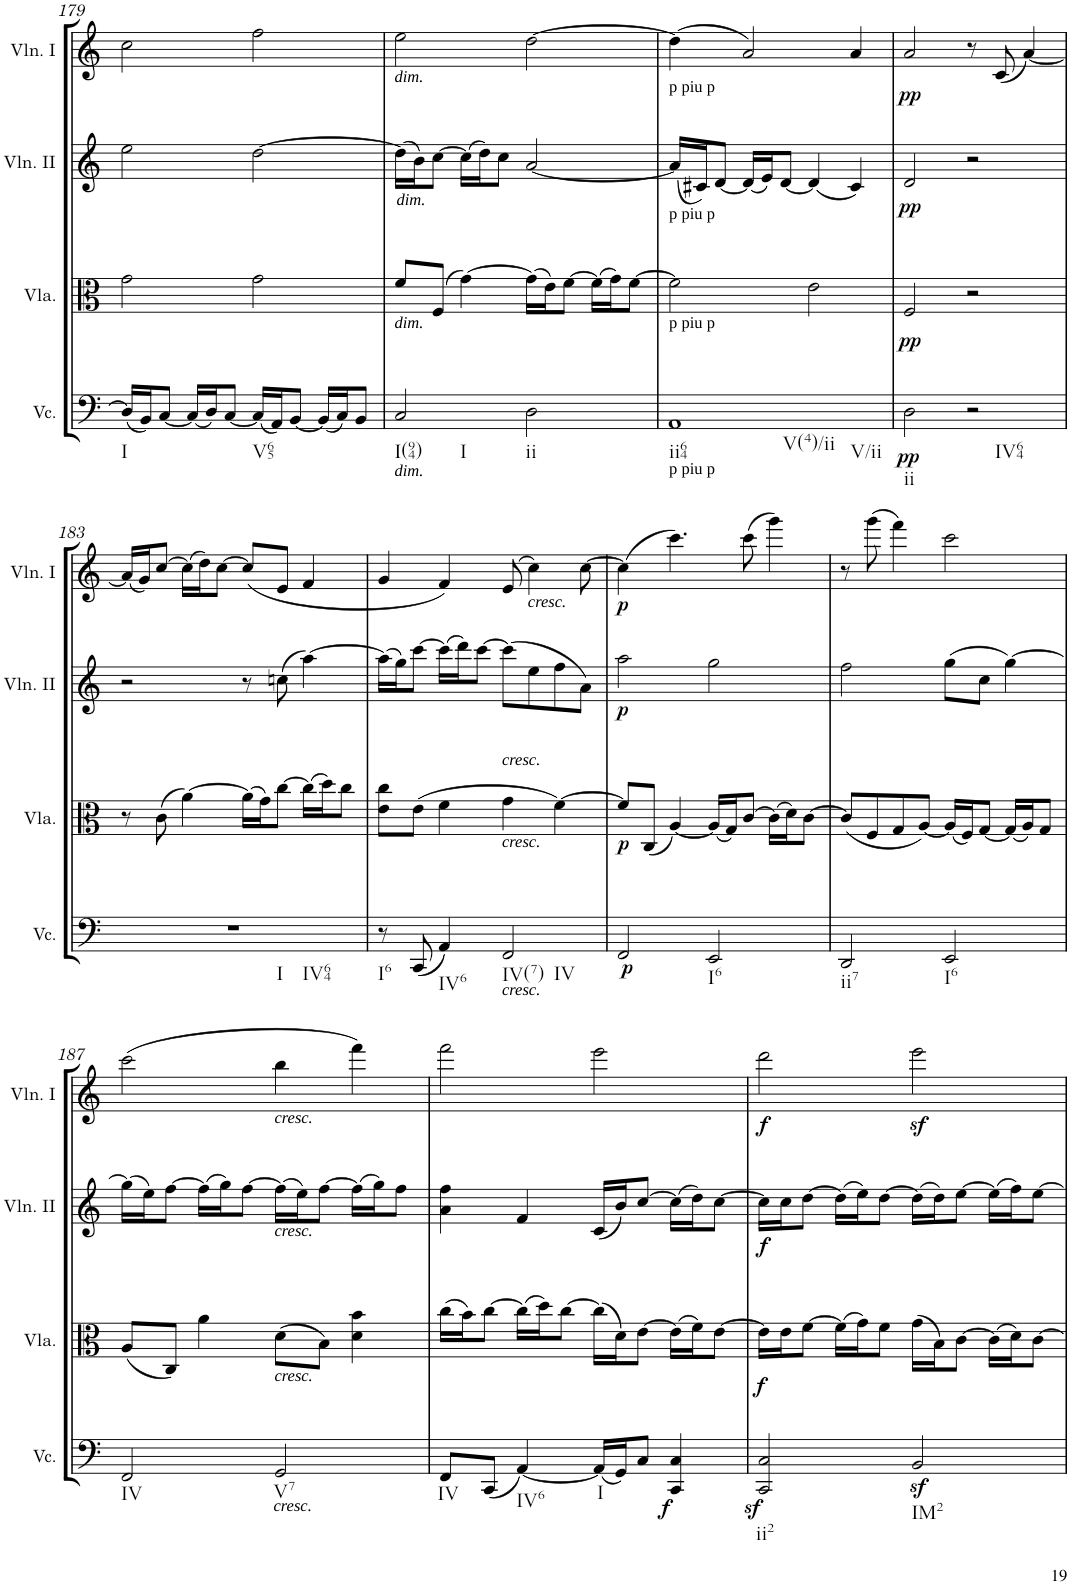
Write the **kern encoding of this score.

**kern	**dynam	**kern	**dynam	**kern	**dynam	**kern	**dynam
*part4	*part4	*part3	*part3	*part2	*part2	*part1	*part1
*staff4	*staff4	*staff3	*staff3	*staff2	*staff2	*staff1	*staff1
*I"Violoncello	*	*I"Viola	*	*I"Violin II	*	*I"Violin I	*
*I'Vc.	*	*I'Vla.	*	*I'Vln. II	*	*I'Vln. I	*
!!LO:PB:g=z
*clefC4	*	*clefC3	*	*clefG2	*	*clefG2	*
*k[]	*	*k[]	*	*k[]	*	*k[]	*
*M4/4	*	*M4/4	*	*M4/4	*	*M4/4	*
*met(c)	*	*met(c)	*	*met(c)	*	*met(c)	*
=179	=179	=179	=179	=179	=179	=179	=179
!LO:TX:b:t=I	!	!	!	!	!	!	!
(16D/LL]	.	2g\	.	2ee\	.	2cc\	.
16BB/J)	.	.	.	.	.	.	.
[8C/J	.	.	.	.	.	.	.
(16C/LL]	.	.	.	.	.	.	.
16D/J)	.	.	.	.	.	.	.
[8C/J	.	.	.	.	.	.	.
!LO:TX:b:t=V65	!	!	!	!	!	!	!
(16C/LL]	.	2g\	.	[2dd\	.	2ff\	.
16AA/J)	.	.	.	.	.	.	.
[8BB/J	.	.	.	.	.	.	.
(16BB/LL]	.	.	.	.	.	.	.
16C/J)	.	.	.	.	.	.	.
8BB/J	.	.	.	.	.	.	.
=180	=180	=180	=180	=180	=180	=180	=180
!	!	!	!	!	!	!LO:TX:b:i:t=dim.	!
!	!	!	!	!LO:TX:b:i:t=dim.	!	!	!
!	!	!LO:TX:b:i:t=dim.	!	!	!	!	!
!LO:TX:b:i:t=dim.	!	!	!	!	!	!	!
!LO:TX:b:t=I(94)	!	!	!	!	!	!	!
!LO:TX:b:t=I	!	!	!	!	!	!	!
2C/	.	8f/L	.	(16dd\LL]	.	2ee\	.
.	.	.	.	16b\J)	.	.	.
.	.	(8F/J	.	[8cc\J	.	.	.
.	.	[4g\)	.	(16cc\LL]	.	.	.
.	.	.	.	16dd\J)	.	.	.
.	.	.	.	8cc\J	.	.	.
!LO:TX:b:t=ii	!	!	!	!	!	!	!
2D\	.	(16g\LL]	.	[2a/	.	[2dd\	.
.	.	16e\J)	.	.	.	.	.
.	.	[8f\J	.	.	.	.	.
.	.	(16f\LL]	.	.	.	.	.
.	.	16g\J)	.	.	.	.	.
.	.	[8f\J	.	.	.	.	.
=181	=181	=181	=181	=181	=181	=181	=181
!	!	!	!	!	!	!LO:TX:b:t=p piu p	!
!	!	!	!	!LO:TX:b:t=p piu p	!	!	!
!	!	!LO:TX:b:t=p piu p	!	!	!	!	!
!LO:TX:b:t=p piu p	!	!	!	!	!	!	!
!LO:TX:b:t=ii64	!	!	!	!	!	!	!
!LO:TX:b:t=V(4)/ii	!	!	!	!	!	!	!
!LO:TX:b:t=V/ii	!	!	!	!	!	!	!
1AA	.	2f\]	.	(16a/LL]	.	(4dd\]	.
.	.	.	.	16c#X/J)	.	.	.
.	.	.	.	[8d/J	.	.	.
.	.	.	.	(16d/LL]	.	2a/)	.
.	.	.	.	16e/J)	.	.	.
.	.	.	.	[8d/J	.	.	.
.	.	2e\	.	(4d/]	.	.	.
.	.	.	.	4c#/)	.	4a/	.
=182	=182	=182	=182	=182	=182	=182	=182
!LO:TX:b:t=ii	!	!	!	!	!	!	!
!	!LO:DY:b	!	!LO:DY:b	!	!LO:DY:b	!	!LO:DY:b
2D\	pp	2F/	pp	2d/	pp	2a/	pp
!LO:TX:b:t=IV64	!	!	!	!	!	!	!
2r	.	2r	.	2r	.	8r	.
.	.	.	.	.	.	(8c/	.
.	.	.	.	.	.	[4a/)	.
!!LO:LB:g=z
=183	=183	=183	=183	=183	=183	=183	=183
!LO:TX:b:t=I	!	!	!	!	!	!	!
!LO:TX:b:t=IV64	!	!	!	!	!	!	!
1r	.	8r	.	2r	.	(16a/LL]	.
.	.	.	.	.	.	16g/J)	.
.	.	(8c\	.	.	.	[8cc/J	.
.	.	[4a\)	.	.	.	(16cc\LL]	.
.	.	.	.	.	.	16dd\J)	.
.	.	.	.	.	.	[8cc\J	.
.	.	(16a\LL]	.	8r	.	(8cc/L]	.
.	.	16g\J)	.	.	.	.	.
.	.	[8cc\J	.	(8ccn\	.	8e/J	.
.	.	(16cc\LL]	.	[4aa\)	.	4f/	.
.	.	16dd\J)	.	.	.	.	.
.	.	8cc\J	.	.	.	.	.
=184	=184	=184	=184	=184	=184	=184	=184
!LO:TX:b:t=I6	!	!	!	!	!	!	!
8r	.	8e\ 8cc\L	.	(16aa\LL]	.	4g/	.
.	.	.	.	16gg\J)	.	.	.
(8CC/	.	(8e\J	.	[8ccc\J	.	.	.
!LO:TX:b:t=IV6	!	!	!	!	!	!	!
4AA/)	.	4f\	.	(16ccc\LL]	.	4f/)	.
.	.	.	.	16ddd\J)	.	.	.
.	.	.	.	[8ccc\J	.	.	.
!	!	!LO:TX:b:i:t=cresc.	!	!	!	!	!
!	!	!LO:TX:a:i:t=cresc.	!	!	!	!	!
!LO:TX:b:i:t=cresc.	!	!	!	!	!	!	!
!LO:TX:b:t=IV(7)	!	!	!	!	!	!	!
!LO:TX:b:t=IV	!	!	!	!	!	!	!
2FF/	.	4g\	.	(8ccc\L]	.	(8e/	.
!	!	!	!	!	!	!LO:TX:b:i:t=cresc.	!
.	.	.	.	8ee\	.	4cc\)	.
.	.	[4f\)	.	8ff\	.	.	.
.	.	.	.	8a\J)	.	[8cc\	.
=185	=185	=185	=185	=185	=185	=185	=185
!	!LO:DY:b	!	!LO:DY:b	!	!LO:DY:b	!	!LO:DY:b
2FF/	p	8f/L]	p	2aa\	p	(4cc\]	p
.	.	(8C/J	.	.	.	.	.
.	.	[4A/)	.	.	.	4.ccc\)	.
!LO:TX:b:t=I6	!	!	!	!	!	!	!
2EE/	.	(16A/LL]	.	2gg\	.	.	.
.	.	16G/J)	.	.	.	.	.
.	.	[8c/J	.	.	.	(8ccc\	.
.	.	(16c\LL]	.	.	.	4ggg\)	.
.	.	16d\J)	.	.	.	.	.
.	.	[8c\J	.	.	.	.	.
=186	=186	=186	=186	=186	=186	=186	=186
!LO:TX:b:t=ii7	!	!	!	!	!	!	!
2DD/	.	(8c/L]	.	2ff\	.	8r	.
.	.	8F/	.	.	.	(8ggg\	.
.	.	8G/	.	.	.	4fff\)	.
.	.	[8A/J)	.	.	.	.	.
!LO:TX:b:t=I6	!	!	!	!	!	!	!
2EE/	.	(16A/LL]	.	(8gg\L	.	2ccc\	.
.	.	16F/J)	.	.	.	.	.
.	.	[8G/J	.	8cc\J	.	.	.
.	.	(16G/LL]	.	[4gg\)	.	.	.
.	.	16A/J)	.	.	.	.	.
.	.	8G/J	.	.	.	.	.
!!LO:LB:g=z
=187	=187	=187	=187	=187	=187	=187	=187
!LO:TX:b:t=IV	!	!	!	!	!	!	!
2FF/	.	(8A/L	.	(16gg\LL]	.	(2ccc\	.
.	.	.	.	16ee\J)	.	.	.
.	.	8C/J)	.	[8ff\J	.	.	.
.	.	4a\	.	(16ff\LL]	.	.	.
.	.	.	.	16gg\J)	.	.	.
.	.	.	.	[8ff\J	.	.	.
!	!	!	!	!	!	!LO:TX:b:i:t=cresc.	!
!	!	!	!	!LO:TX:b:i:t=cresc.	!	!	!
!	!	!LO:TX:b:i:t=cresc.	!	!	!	!	!
!LO:TX:b:i:t=cresc.	!	!	!	!	!	!	!
!LO:TX:b:t=V7	!	!	!	!	!	!	!
2GG/	.	(8d\L	.	(16ff\LL]	.	4bb\	.
.	.	.	.	16ee\J)	.	.	.
.	.	8B\J)	.	[8ff\J	.	.	.
.	.	4d\ 4b\	.	(16ff\LL]	.	4fff\)	.
.	.	.	.	16gg\J)	.	.	.
.	.	.	.	8ff\J	.	.	.
=188	=188	=188	=188	=188	=188	=188	=188
!LO:TX:b:t=IV	!	!	!	!	!	!	!
8FF/L	.	(16cc\LL	.	4a\ 4ff\	.	2fff\	.
.	.	16b\J)	.	.	.	.	.
(8CC/J	.	[8cc\J	.	.	.	.	.
!LO:TX:b:t=IV6	!	!	!	!	!	!	!
[4AA/)	.	(16cc\LL]	.	4f/	.	.	.
.	.	16dd\J)	.	.	.	.	.
.	.	[8cc\J	.	.	.	.	.
!LO:TX:b:t=I	!	!	!	!	!	!	!
(16AA/LL]	.	(16cc\LL]	.	(16c/LL	.	2eee\	.
16GG/J)	.	16d\J)	.	16b/J)	.	.	.
8C/J	.	[8e\J	.	[8cc/J	.	.	.
!	!LO:DY:b	!	!	!	!	!	!
4CC/ 4C/	f	(16e\LL]	.	(16cc\LL]	.	.	.
.	.	16f\J)	.	16dd\J)	.	.	.
.	.	[8e\J	.	[8cc\J	.	.	.
=189	=189	=189	=189	=189	=189	=189	=189
!LO:TX:b:t=ii2	!	!	!	!	!	!	!
!	!	!	!LO:DY:b	!	!LO:DY:b	!	!LO:DY:b
2CC/z< 2C/z<	.	16e\LL]	f	16cc\LL]	f	2ddd\	f
.	.	16e\J	.	16cc\J	.	.	.
.	.	[8f\J	.	[8dd\J	.	.	.
.	.	(16f\LL]	.	(16dd\LL]	.	.	.
.	.	16g\J)	.	16ee\J)	.	.	.
.	.	8f\J	.	[8dd\J	.	.	.
!LO:TX:b:t=IM2	!	!	!	!	!	!	!
2BBz</	.	(16g\LL	.	(16dd\LL]	.	2eeez<\	.
.	.	16B\J)	.	16dd\J)	.	.	.
.	.	[8c\J	.	[8ee\J	.	.	.
.	.	(16c\LL]	.	(16ee\LL]	.	.	.
.	.	16d\J)	.	16ff\J)	.	.	.
.	.	[8c\J	.	[8ee\J	.	.	.
=	=	=	=	=	=	=	=
*-	*-	*-	*-	*-	*-	*-	*-
